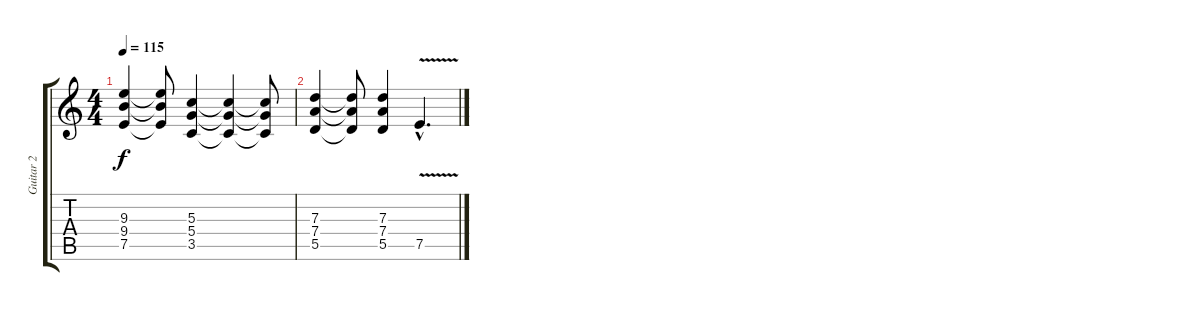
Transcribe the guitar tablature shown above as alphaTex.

\track ("Guitar 2" "Guitar 2") {instrument acousticguitarsteel}
\staff {score tabs}
\tuning (E4 B3 G3 D3 A2 E2) {hide}
\ts (4 4)
\tempo 115
\clef g2
\ks c
(9.3 9.4 7.5).4{dy f instrument distortionguitar} (9.3{t} 9.4{t} 7.5{t}).8 (5.3 5.4 3.5).4 (5.3{t} 5.4{t} 3.5{t}).4 (5.3{t} 5.4{t} 3.5{t}).8 |
(7.3 7.4 5.5).4 (7.3{t} 7.4{t} 5.5{t}).8 (7.3 7.4 5.5).4 7.5{v hac}.4{d}
